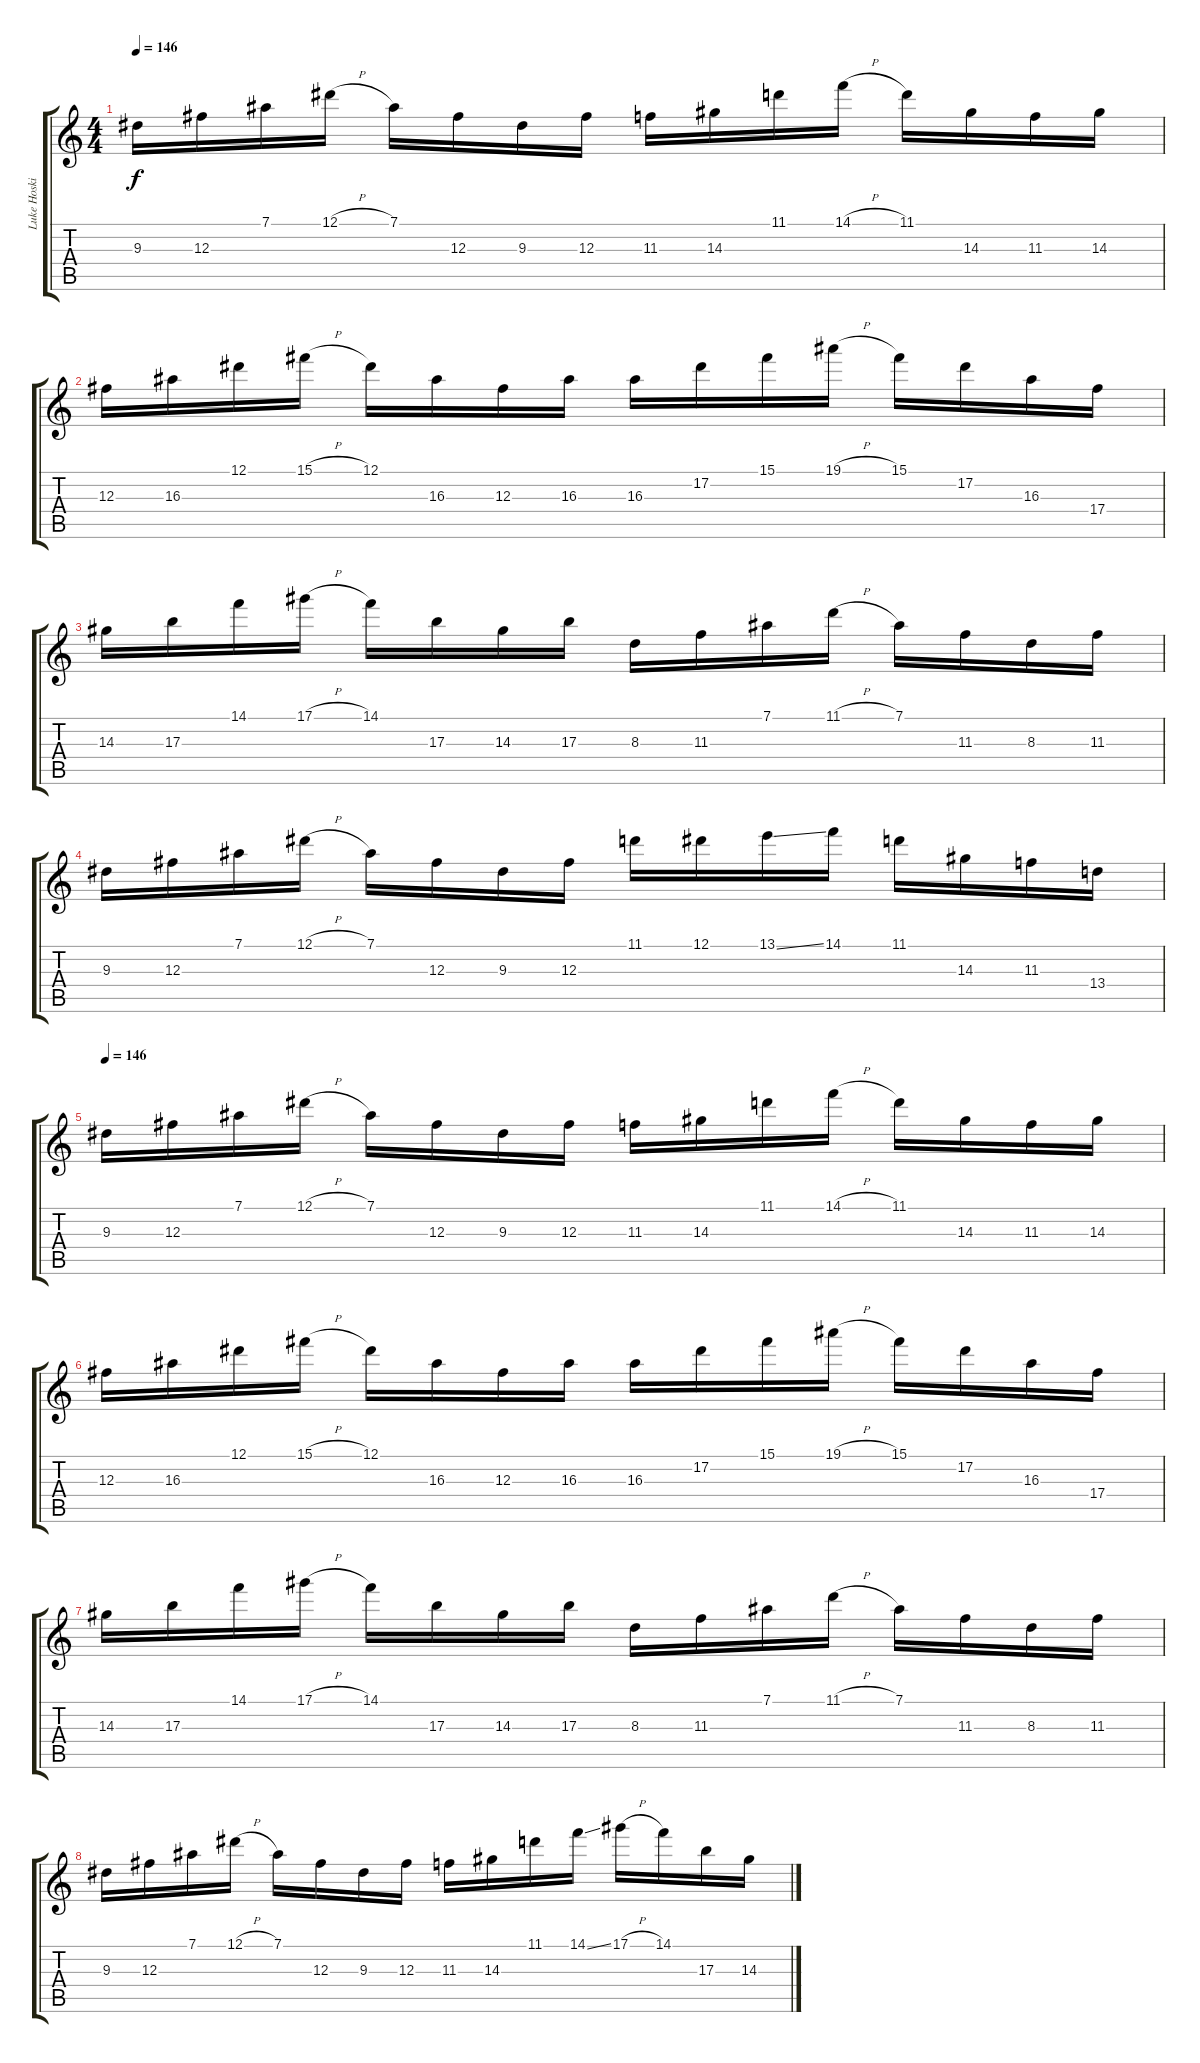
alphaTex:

\track ("Luke Hoskin" "Luke Hoski") {instrument distortionguitar}
\staff {score tabs}
\tuning (Eb4 Bb3 Gb3 Db3 Ab2 Eb2) {hide}
\ts (4 4)
\tempo 146
\clef g2
\ks c
9.3.16{dy f} 12.3.16 7.1.16 12.1{h}.16 7.1.16 12.3.16 9.3.16 12.3.16 11.3.16 14.3.16 11.1.16 14.1{h}.16 11.1.16 14.3.16 11.3.16 14.3.16 |
12.3.16 16.3.16 12.1.16 15.1{h}.16 12.1.16 16.3.16 12.3.16 16.3.16 16.3.16 17.2.16 15.1.16 19.1{h}.16 15.1.16 17.2.16 16.3.16 17.4.16 |
14.3.16 17.3.16 14.1.16 17.1{h}.16 14.1.16 17.3.16 14.3.16 17.3.16 8.3.16 11.3.16 7.1.16 11.1{h}.16 7.1.16 11.3.16 8.3.16 11.3.16 |
9.3.16 12.3.16 7.1.16 12.1{h}.16 7.1.16 12.3.16 9.3.16 12.3.16 11.1.16 12.1.16 13.1{ss}.16 14.1.16 11.1.16 14.3.16 11.3.16 13.4.16 |
\tempo 146
9.3.16 12.3.16 7.1.16 12.1{h}.16 7.1.16 12.3.16 9.3.16 12.3.16 11.3.16 14.3.16 11.1.16 14.1{h}.16 11.1.16 14.3.16 11.3.16 14.3.16 |
12.3.16 16.3.16 12.1.16 15.1{h}.16 12.1.16 16.3.16 12.3.16 16.3.16 16.3.16 17.2.16 15.1.16 19.1{h}.16 15.1.16 17.2.16 16.3.16 17.4.16 |
14.3.16 17.3.16 14.1.16 17.1{h}.16 14.1.16 17.3.16 14.3.16 17.3.16 8.3.16 11.3.16 7.1.16 11.1{h}.16 7.1.16 11.3.16 8.3.16 11.3.16 |
9.3.16 12.3.16 7.1.16 12.1{h}.16 7.1.16 12.3.16 9.3.16 12.3.16 11.3.16 14.3.16 11.1.16 14.1{ss}.16 17.1{h}.16 14.1.16 17.3.16 14.3.16
